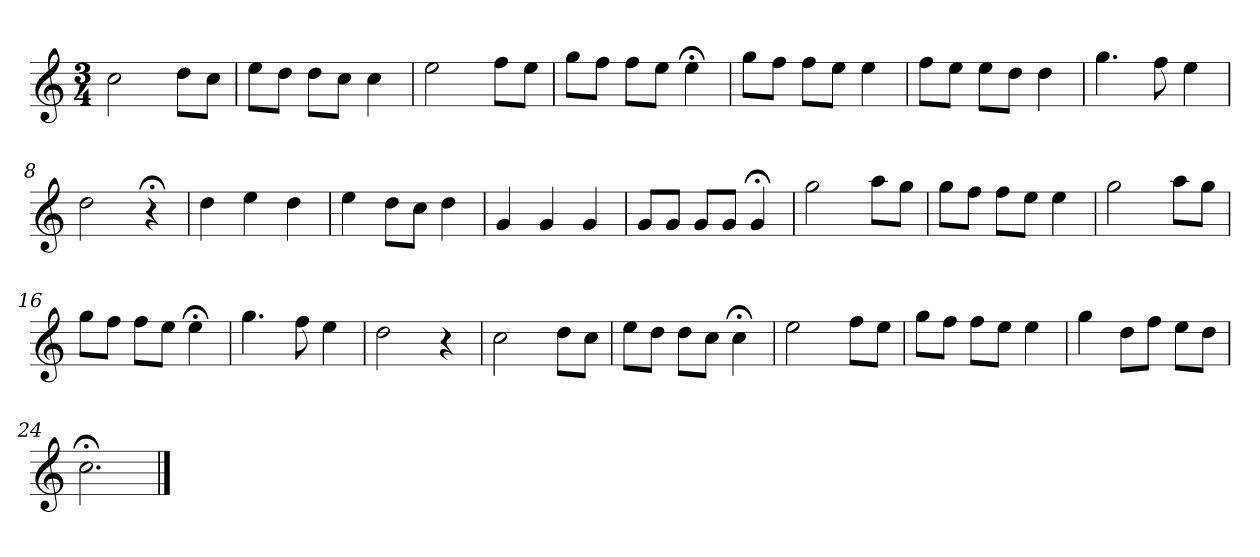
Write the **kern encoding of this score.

**kern
*part1
*staff1
*k[]
*C:
*M3/4
*MM120
=1
2cc
8ddL
8ccJ
=2
8eeL
8ddJ
8ddL
8ccJ
4cc
=3
2ee
8ffL
8eeJ
=4
8ggL
8ffJ
8ffL
8eeJ
4ee;<
=5
8ggL
8ffJ
8ffL
8eeJ
4ee
=6
8ffL
8eeJ
8eeL
8ddJ
4dd
=7
4.gg
8ff
4ee
=8
2dd
4r;<
=9
4dd
4ee
4dd
=10
4ee
8ddL
8ccJ
4dd
=11
4g
4g
4g
=12
8gL
8gJ
8gL
8gJ
4g;<
=13
2gg
8aaL
8ggJ
=14
8ggL
8ffJ
8ffL
8eeJ
4ee
=15
2gg
8aaL
8ggJ
=16
8ggL
8ffJ
8ffL
8eeJ
4ee;<
=17
4.gg
8ff
4ee
=18
2dd
4r
=19
2cc
8ddL
8ccJ
=20
8eeL
8ddJ
8ddL
8ccJ
4cc;<
=21
2ee
8ffL
8eeJ
=22
8ggL
8ffJ
8ffL
8eeJ
4ee
=23
4gg
8ddL
8ffJ
8eeL
8ddJ
=24
2.cc;<
==
*-
